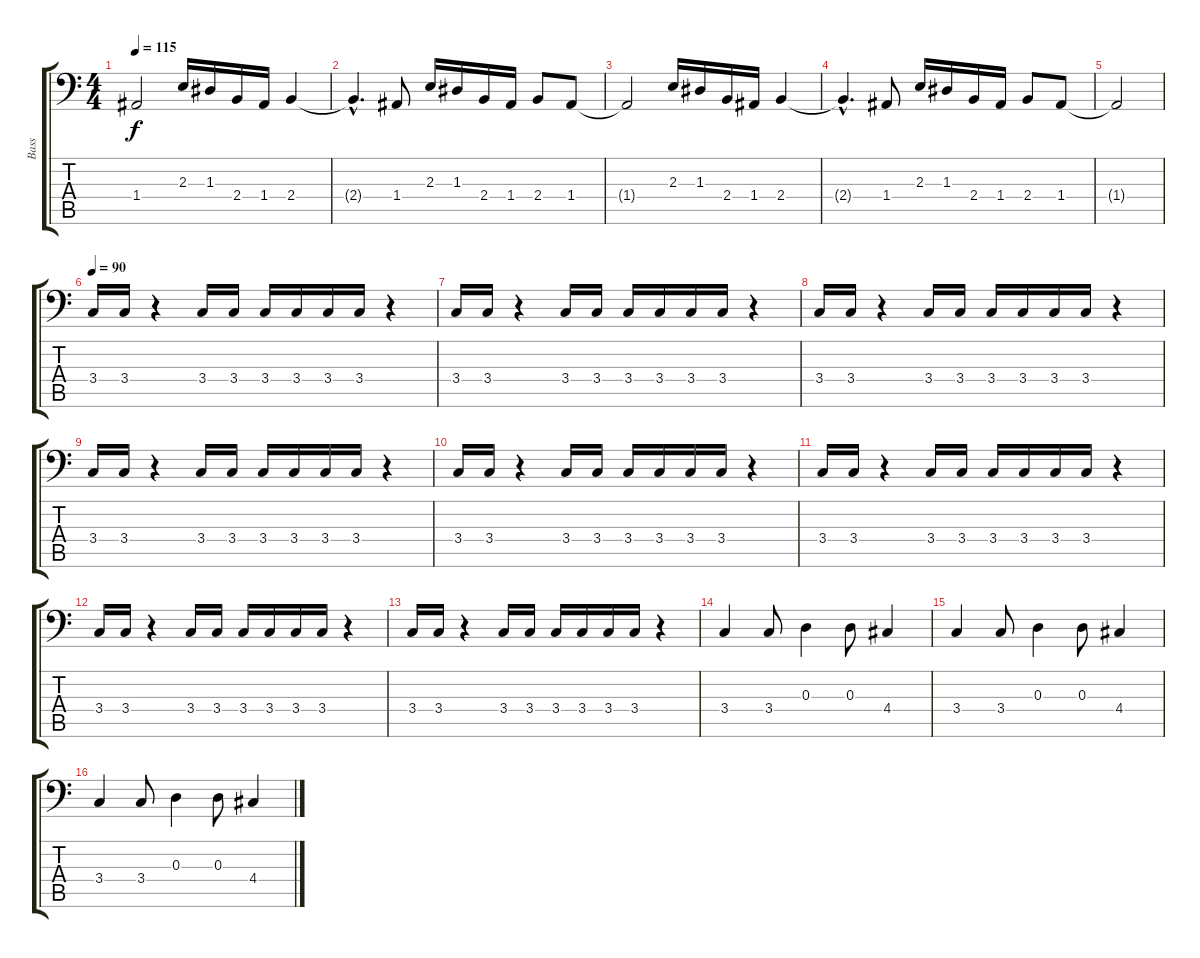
\track ("Bass" "Bass") {instrument slapbass1}
\staff {score tabs}
\tuning (C3 G2 D2 A1 E1 B0) {hide}
\ts (4 4)
\tempo 115
\clef f4
\ks c
1.4{t}.2{dy f} 2.3.16 1.3.16 2.4.16 1.4.16 2.4.4 |
2.4{hac t}.4{d} 1.4.8 2.3.16 1.3.16 2.4.16 1.4.16 2.4.8 1.4.8 |
1.4{t}.2 2.3.16 1.3.16 2.4.16 1.4.16 2.4.4 |
2.4{hac t}.4{d} 1.4.8 2.3.16 1.3.16 2.4.16 1.4.16 2.4.8 1.4.8 |
1.4{t}.2 |
\tempo 90
3.4.16 3.4.16 r.4 3.4.16 3.4.16 3.4.16 3.4.16 3.4.16 3.4.16 r.4 |
3.4.16 3.4.16 r.4 3.4.16 3.4.16 3.4.16 3.4.16 3.4.16 3.4.16 r.4 |
3.4.16 3.4.16 r.4 3.4.16 3.4.16 3.4.16 3.4.16 3.4.16 3.4.16 r.4 |
3.4.16 3.4.16 r.4 3.4.16 3.4.16 3.4.16 3.4.16 3.4.16 3.4.16 r.4 |
3.4.16 3.4.16 r.4 3.4.16 3.4.16 3.4.16 3.4.16 3.4.16 3.4.16 r.4 |
3.4.16 3.4.16 r.4 3.4.16 3.4.16 3.4.16 3.4.16 3.4.16 3.4.16 r.4 |
3.4.16 3.4.16 r.4 3.4.16 3.4.16 3.4.16 3.4.16 3.4.16 3.4.16 r.4 |
3.4.16 3.4.16 r.4 3.4.16 3.4.16 3.4.16 3.4.16 3.4.16 3.4.16 r.4 |
3.4.4 3.4.8 0.3.4 0.3.8 4.4.4 |
3.4.4 3.4.8 0.3.4 0.3.8 4.4.4 |
3.4.4 3.4.8 0.3.4 0.3.8 4.4.4
